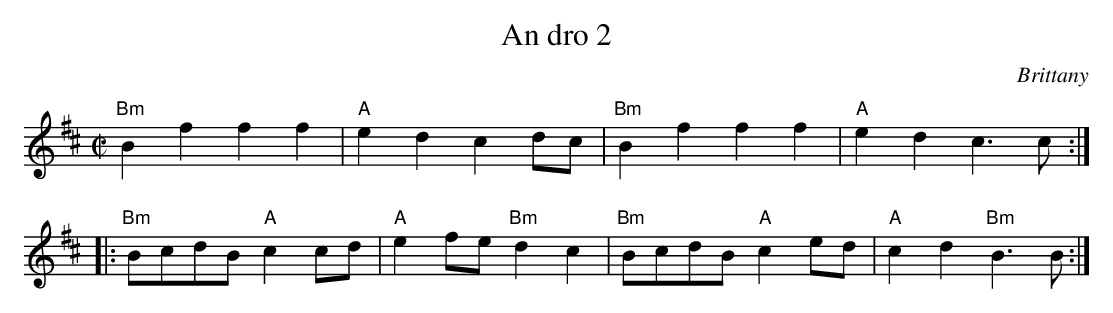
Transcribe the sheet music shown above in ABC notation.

X:1
T:An dro 2
O:Brittany
M:C|
L:1/8
K:D
"Bm"B2f2 f2f2|"A"e2d2 c2dc|"Bm"B2f2 f2f2|"A"e2d2 c3c:|
|:"Bm"BcdB "A"c2cd|"A"e2fe "Bm"d2c2|"Bm"BcdB "A"c2ed|"A"c2d2 "Bm"B3B:|
